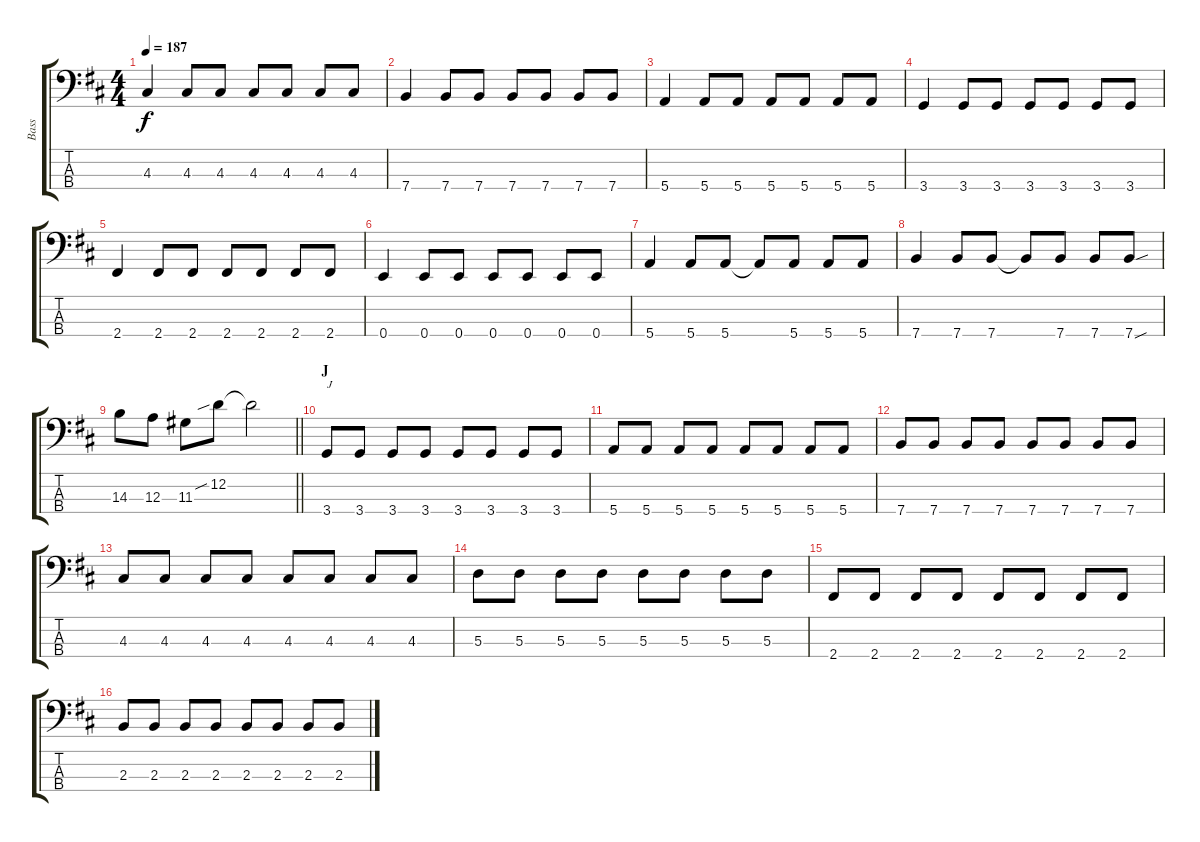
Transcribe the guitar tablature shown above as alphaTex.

\track ("Bass" "Bass") {instrument overdrivenguitar}
\staff {score tabs}
\tuning (G2 D2 A1 E1) {hide}
\ts (4 4)
\tempo 187
\clef f4
\ks d
4.3.4{dy f} 4.3.8 4.3.8 4.3.8 4.3.8 4.3.8 4.3.8 |
7.4.4 7.4.8 7.4.8 7.4.8 7.4.8 7.4.8 7.4.8 |
5.4.4 5.4.8 5.4.8 5.4.8 5.4.8 5.4.8 5.4.8 |
3.4.4 3.4.8 3.4.8 3.4.8 3.4.8 3.4.8 3.4.8 |
2.4.4 2.4.8 2.4.8 2.4.8 2.4.8 2.4.8 2.4.8 |
0.4.4 0.4.8 0.4.8 0.4.8 0.4.8 0.4.8 0.4.8 |
5.4.4 5.4.8 5.4.8 5.4{t}.8 5.4.8 5.4.8 5.4.8 |
7.4.4 7.4.8 7.4.8 7.4{t}.8 7.4.8 7.4.8 7.4{sou}.8 |
\barLineRight lightlight
14.3.8 12.3.8 11.3.8 12.2{sib}.8 12.2{t}.2 |
\section ("" "J")
3.4.8{txt "J"} 3.4.8 3.4.8 3.4.8 3.4.8 3.4.8 3.4.8 3.4.8 |
5.4.8 5.4.8 5.4.8 5.4.8 5.4.8 5.4.8 5.4.8 5.4.8 |
7.4.8 7.4.8 7.4.8 7.4.8 7.4.8 7.4.8 7.4.8 7.4.8 |
4.3.8 4.3.8 4.3.8 4.3.8 4.3.8 4.3.8 4.3.8 4.3.8 |
5.3.8 5.3.8 5.3.8 5.3.8 5.3.8 5.3.8 5.3.8 5.3.8 |
2.4.8 2.4.8 2.4.8 2.4.8 2.4.8 2.4.8 2.4.8 2.4.8 |
2.3.8 2.3.8 2.3.8 2.3.8 2.3.8 2.3.8 2.3.8 2.3.8
